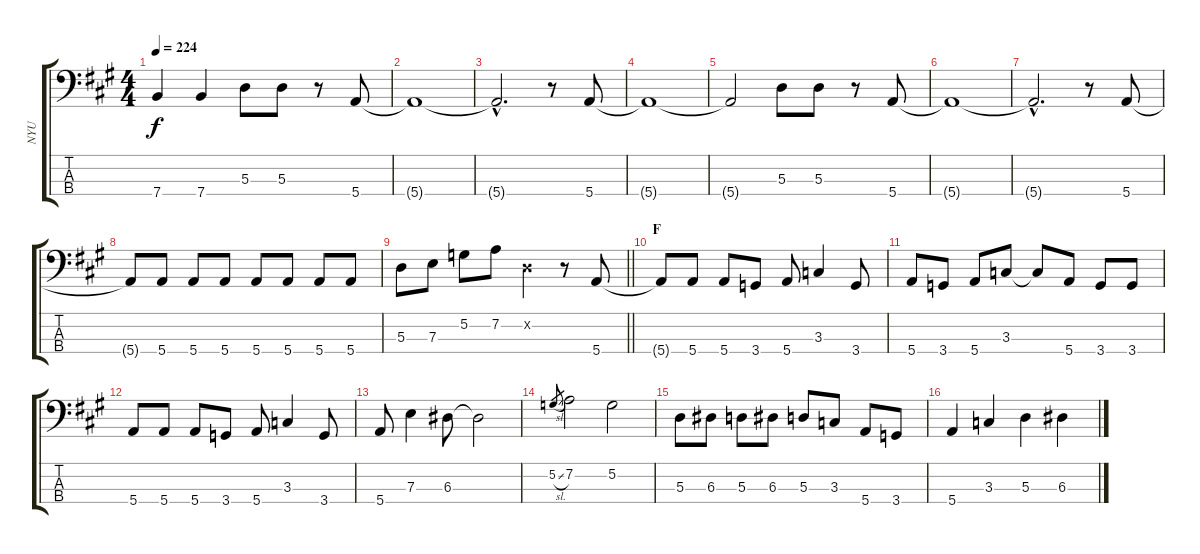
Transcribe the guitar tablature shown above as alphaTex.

\track ("NYU" "NYU") {instrument electricbasspick}
\staff {score tabs}
\tuning (G2 D2 A1 E1) {hide}
\ts (4 4)
\tempo 224
\clef f4
\ks a
7.4.4{dy f} 7.4.4 5.3.8 5.3.8 r.8 5.4.8 |
5.4{t}.1 |
5.4{hac t}.2{d} r.8 5.4.8 |
5.4{t}.1 |
5.4{t}.2 5.3.8 5.3.8 r.8 5.4.8 |
5.4{t}.1 |
5.4{hac t}.2{d} r.8 5.4.8 |
5.4{t}.8 5.4.8 5.4.8 5.4.8 5.4.8 5.4.8 5.4.8 5.4.8 |
\barLineRight lightlight
5.3.8 7.3.8 5.2.8 7.2.8 0.2{x}.4 r.8 5.4.8{volume 13} |
\section ("" "F  ")
5.4{t}.8 5.4.8 5.4.8 3.4.8 5.4.8 3.3.4 3.4.8 |
5.4.8 3.4.8 5.4.8 3.3.8 3.3{t}.8 5.4.8 3.4.8 3.4.8 |
5.4.8 5.4.8 5.4.8 3.4.8 5.4.8 3.3.4 3.4.8 |
5.4.8 7.3.4 6.3.8 6.3{t}.2 |
5.2{sl}.8{gr} 7.2.2 5.2.2 |
5.3.8 6.3.8 5.3.8 6.3.8 5.3.8 3.3.8 5.4.8 3.4.8 |
5.4.4 3.3.4 5.3.4 6.3.4
